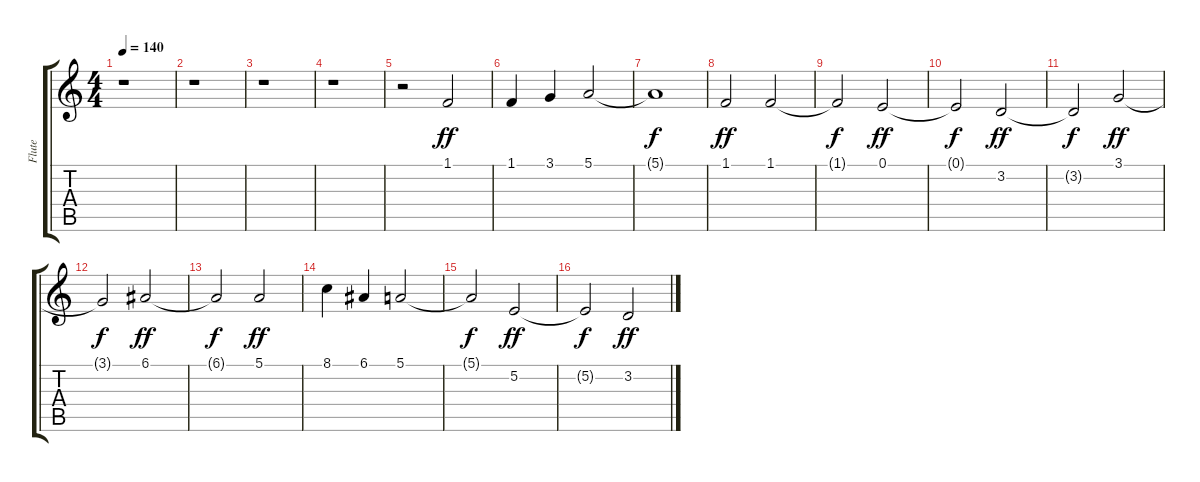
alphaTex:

\track ("Flute" "Flute") {instrument flute}
\staff {score tabs}
\tuning (E4 B3 G3 D3 A2 E2) {hide}
\ts (4 4)
\tempo 140
\clef g2
\ks c
r.1{dy ff instrument flute} |
r.1 |
r.1 |
r.1 |
r.2 1.1.2 |
1.1.4 3.1.4 5.1.2 |
5.1{t}.1{dy f} |
1.1.2{dy ff} 1.1.2 |
1.1{t}.2{dy f} 0.1.2{dy ff} |
0.1{t}.2{dy f} 3.2.2{dy ff} |
3.2{t}.2{dy f} 3.1.2{dy ff} |
3.1{t}.2{dy f} 6.1.2{dy ff} |
6.1{t}.2{dy f} 5.1.2{dy ff} |
8.1.4 6.1.4 5.1.2 |
5.1{t}.2{dy f} 5.2.2{dy ff} |
5.2{t}.2{dy f} 3.2.2{dy ff}
